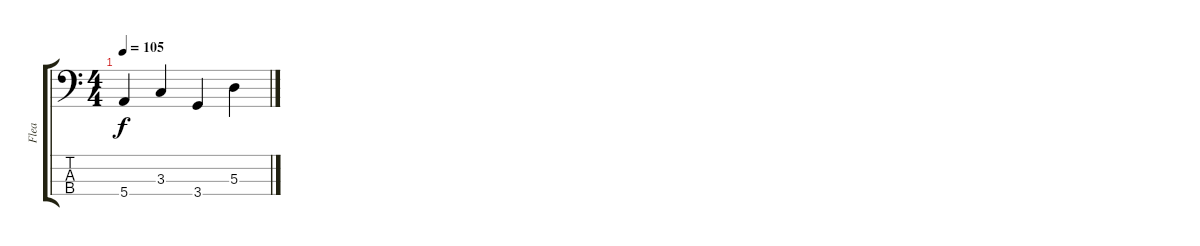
\track ("Flea" "Flea") {instrument slapbass1}
\staff {score tabs}
\tuning (G2 D2 A1 E1) {hide}
\ts (4 4)
\tempo 105
\clef f4
\ks c
5.4.4{dy f} 3.3.4 3.4.4 5.3.4
